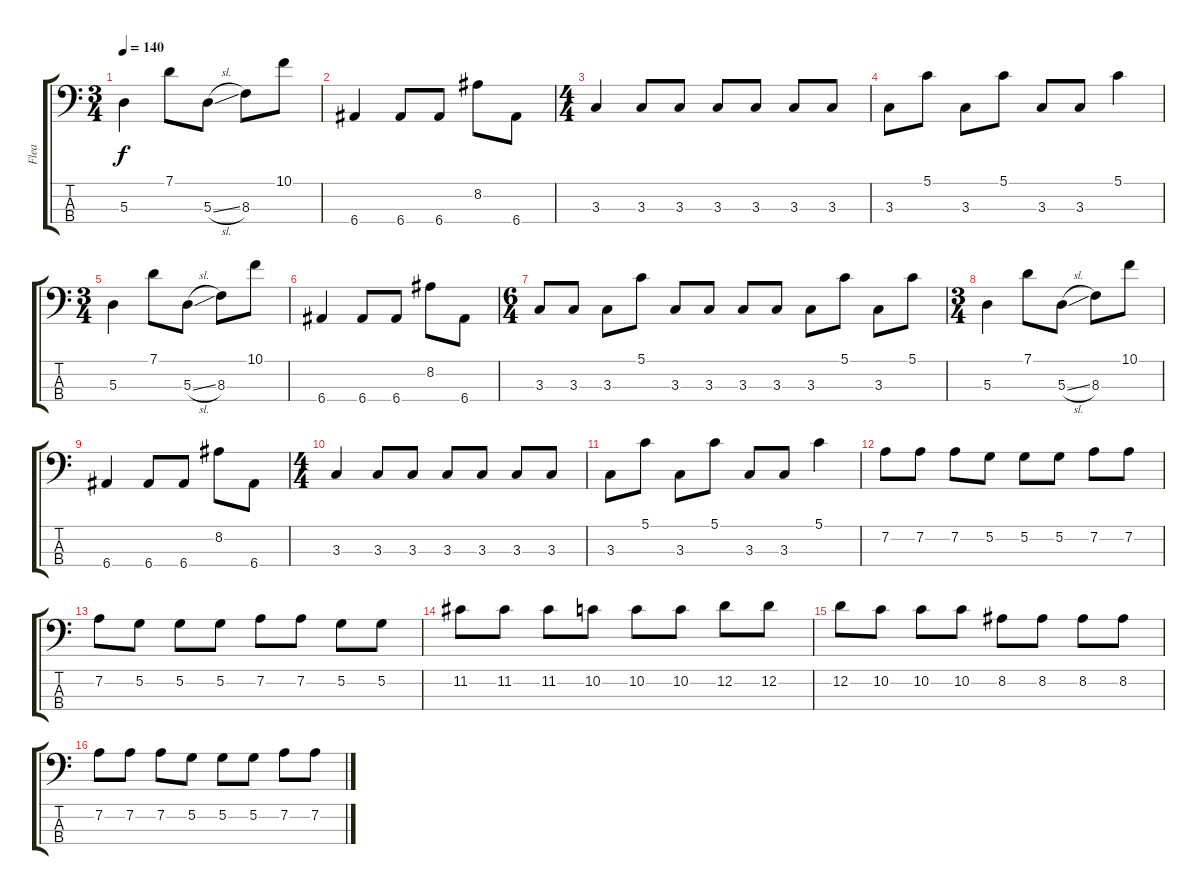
\track ("Flea" "Flea") {instrument electricbassfinger}
\staff {score tabs}
\tuning (G2 D2 A1 E1) {hide}
\ts (3 4)
\tempo 140
\clef f4
\ks c
5.3.4{dy f} 7.1.8 5.3{sl}.8 8.3.8 10.1.8 |
6.4.4 6.4.8 6.4.8 8.2.8 6.4.8 |
\ts (4 4)
3.3.4 3.3.8 3.3.8 3.3.8 3.3.8 3.3.8 3.3.8 |
3.3.8 5.1.8 3.3.8 5.1.8 3.3.8 3.3.8 5.1.4 |
\ts (3 4)
5.3.4 7.1.8 5.3{sl}.8 8.3.8 10.1.8 |
6.4.4 6.4.8 6.4.8 8.2.8 6.4.8 |
\ts (6 4)
3.3.8 3.3.8 3.3.8 5.1.8 3.3.8 3.3.8 3.3.8 3.3.8 3.3.8 5.1.8 3.3.8 5.1.8 |
\ts (3 4)
5.3.4 7.1.8 5.3{sl}.8 8.3.8 10.1.8 |
6.4.4 6.4.8 6.4.8 8.2.8 6.4.8 |
\ts (4 4)
3.3.4 3.3.8 3.3.8 3.3.8 3.3.8 3.3.8 3.3.8 |
3.3.8 5.1.8 3.3.8 5.1.8 3.3.8 3.3.8 5.1.4 |
7.2.8 7.2.8 7.2.8 5.2.8 5.2.8 5.2.8 7.2.8 7.2.8 |
7.2.8 5.2.8 5.2.8 5.2.8 7.2.8 7.2.8 5.2.8 5.2.8 |
11.2.8 11.2.8 11.2.8 10.2.8 10.2.8 10.2.8 12.2.8 12.2.8 |
12.2.8 10.2.8 10.2.8 10.2.8 8.2.8 8.2.8 8.2.8 8.2.8 |
7.2.8 7.2.8 7.2.8 5.2.8 5.2.8 5.2.8 7.2.8 7.2.8
